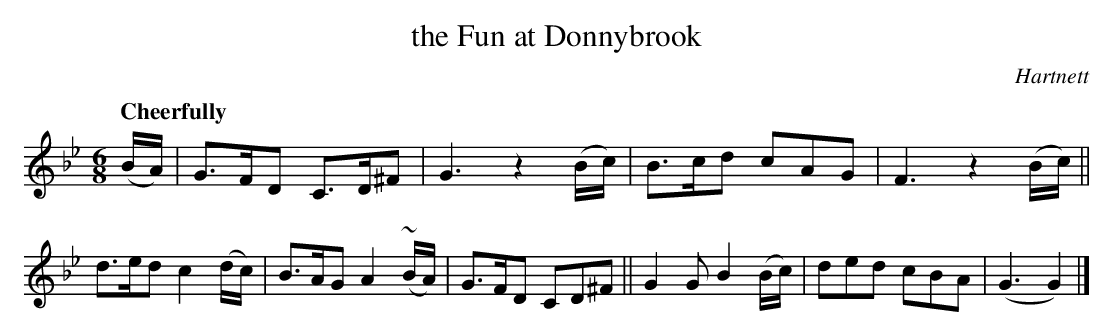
X:1
T: the Fun at Donnybrook
M: 6/8
L: 1/8
Q: "Cheerfully"
O: Hartnett
K: Gm
(B/A/) |\
G>FD C>D^F | G3z2(B/c/) | B>cd cAG | F3z2(B/c/) ||\
d>ed c2(d/c/) | B>AG A2(~B/A/) | G>FD CD^F ||\
G2G B2(B/c/) | ded cBA | (G3 G2) |]
